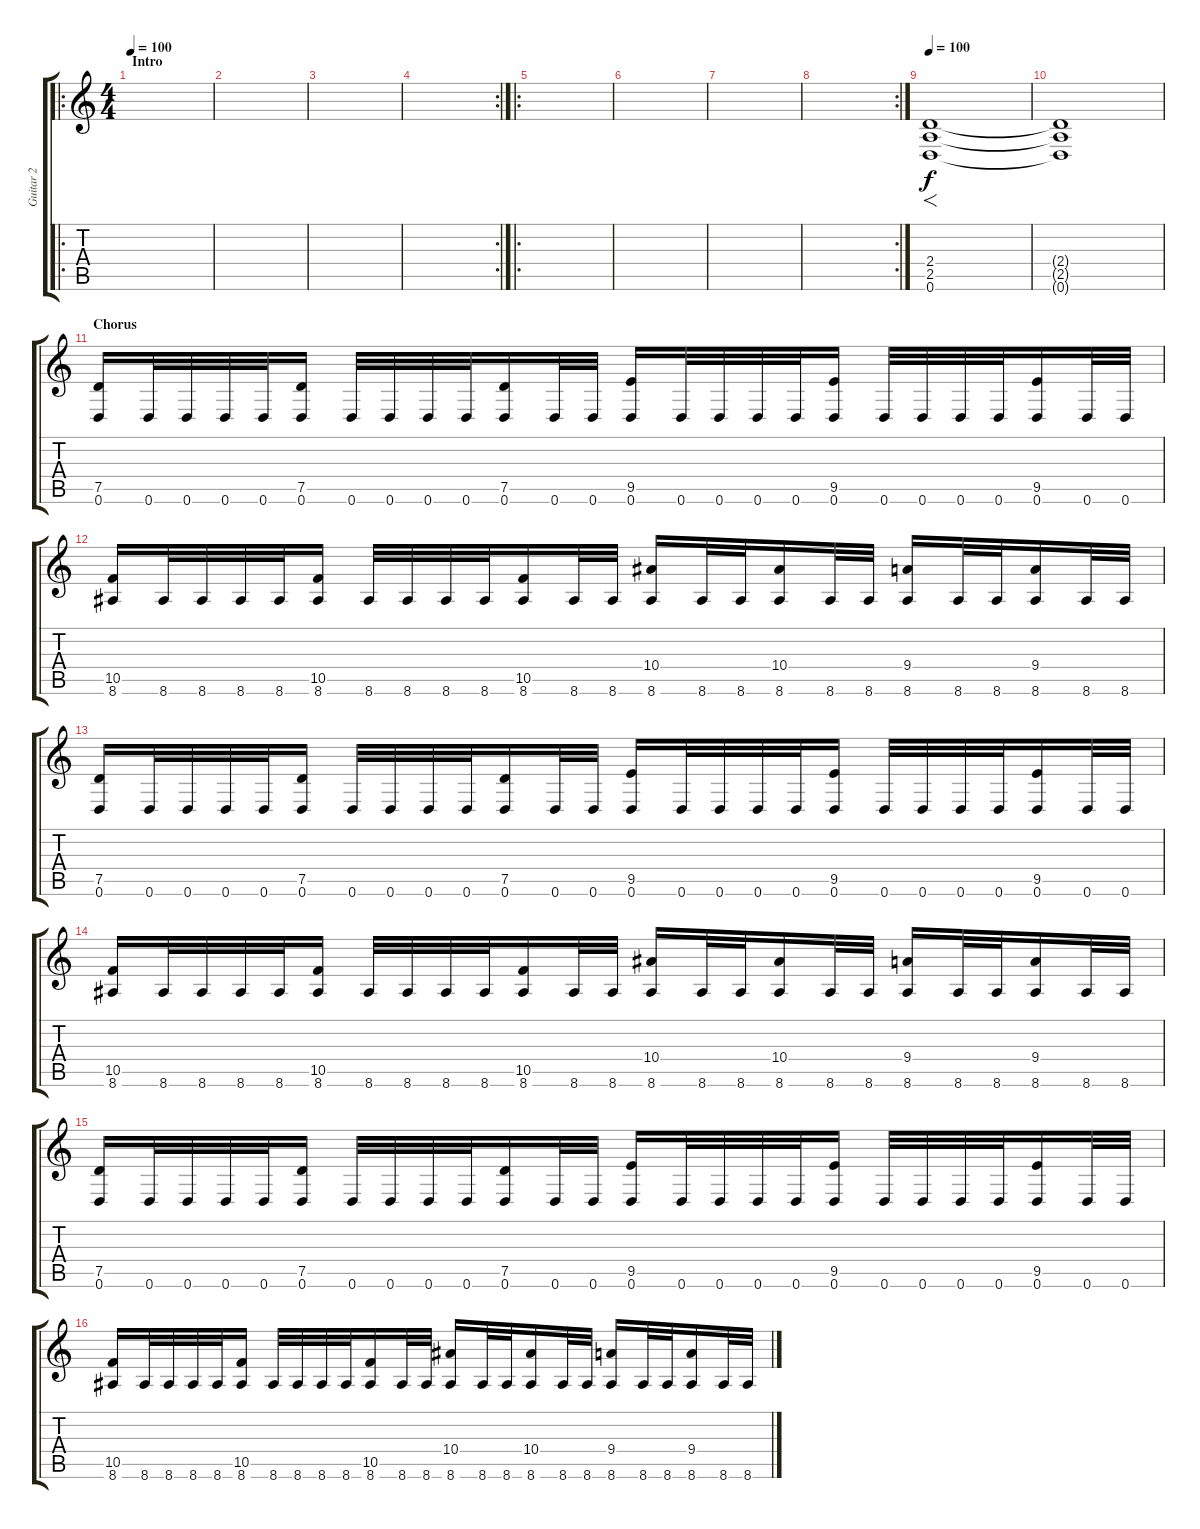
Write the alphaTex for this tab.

\track ("Guitar 2" "Guitar 2") {instrument distortionguitar}
\staff {score tabs}
\tuning (D4 A3 F3 C3 G2 D2) {hide}
\ro
\ts (4 4)
\section ("" "Intro")
\tempo 100
\tempo 111
\tempo 100
\clef g2
\ks c
|
|
|
\rc 2
|
\ro
|
|
|
\rc 2
|
\tempo 100
(2.4 2.5 0.6).1{f} |
(2.4{t} 2.5{t} 0.6{t}).1 |
\section ("" "Chorus")
(7.5 0.6).16 0.6.32 0.6.32 0.6.32 0.6.32 (7.5 0.6).16 0.6.32 0.6.32 0.6.32 0.6.32 (7.5 0.6).16 0.6.32 0.6.32 (9.5 0.6).16 0.6.32 0.6.32 0.6.32 0.6.32 (9.5 0.6).16 0.6.32 0.6.32 0.6.32 0.6.32 (9.5 0.6).16 0.6.32 0.6.32 |
(10.5 8.6).16 8.6.32 8.6.32 8.6.32 8.6.32 (10.5 8.6).16 8.6.32 8.6.32 8.6.32 8.6.32 (10.5 8.6).16 8.6.32 8.6.32 (10.4 8.6).16 8.6.32 8.6.32 (10.4 8.6).16 8.6.32 8.6.32 (9.4 8.6).16 8.6.32 8.6.32 (9.4 8.6).16 8.6.32 8.6.32 |
(7.5 0.6).16 0.6.32 0.6.32 0.6.32 0.6.32 (7.5 0.6).16 0.6.32 0.6.32 0.6.32 0.6.32 (7.5 0.6).16 0.6.32 0.6.32 (9.5 0.6).16 0.6.32 0.6.32 0.6.32 0.6.32 (9.5 0.6).16 0.6.32 0.6.32 0.6.32 0.6.32 (9.5 0.6).16 0.6.32 0.6.32 |
(10.5 8.6).16 8.6.32 8.6.32 8.6.32 8.6.32 (10.5 8.6).16 8.6.32 8.6.32 8.6.32 8.6.32 (10.5 8.6).16 8.6.32 8.6.32 (10.4 8.6).16 8.6.32 8.6.32 (10.4 8.6).16 8.6.32 8.6.32 (9.4 8.6).16 8.6.32 8.6.32 (9.4 8.6).16 8.6.32 8.6.32 |
(7.5 0.6).16 0.6.32 0.6.32 0.6.32 0.6.32 (7.5 0.6).16 0.6.32 0.6.32 0.6.32 0.6.32 (7.5 0.6).16 0.6.32 0.6.32 (9.5 0.6).16 0.6.32 0.6.32 0.6.32 0.6.32 (9.5 0.6).16 0.6.32 0.6.32 0.6.32 0.6.32 (9.5 0.6).16 0.6.32 0.6.32 |
(10.5 8.6).16 8.6.32 8.6.32 8.6.32 8.6.32 (10.5 8.6).16 8.6.32 8.6.32 8.6.32 8.6.32 (10.5 8.6).16 8.6.32 8.6.32 (10.4 8.6).16 8.6.32 8.6.32 (10.4 8.6).16 8.6.32 8.6.32 (9.4 8.6).16 8.6.32 8.6.32 (9.4 8.6).16 8.6.32 8.6.32
